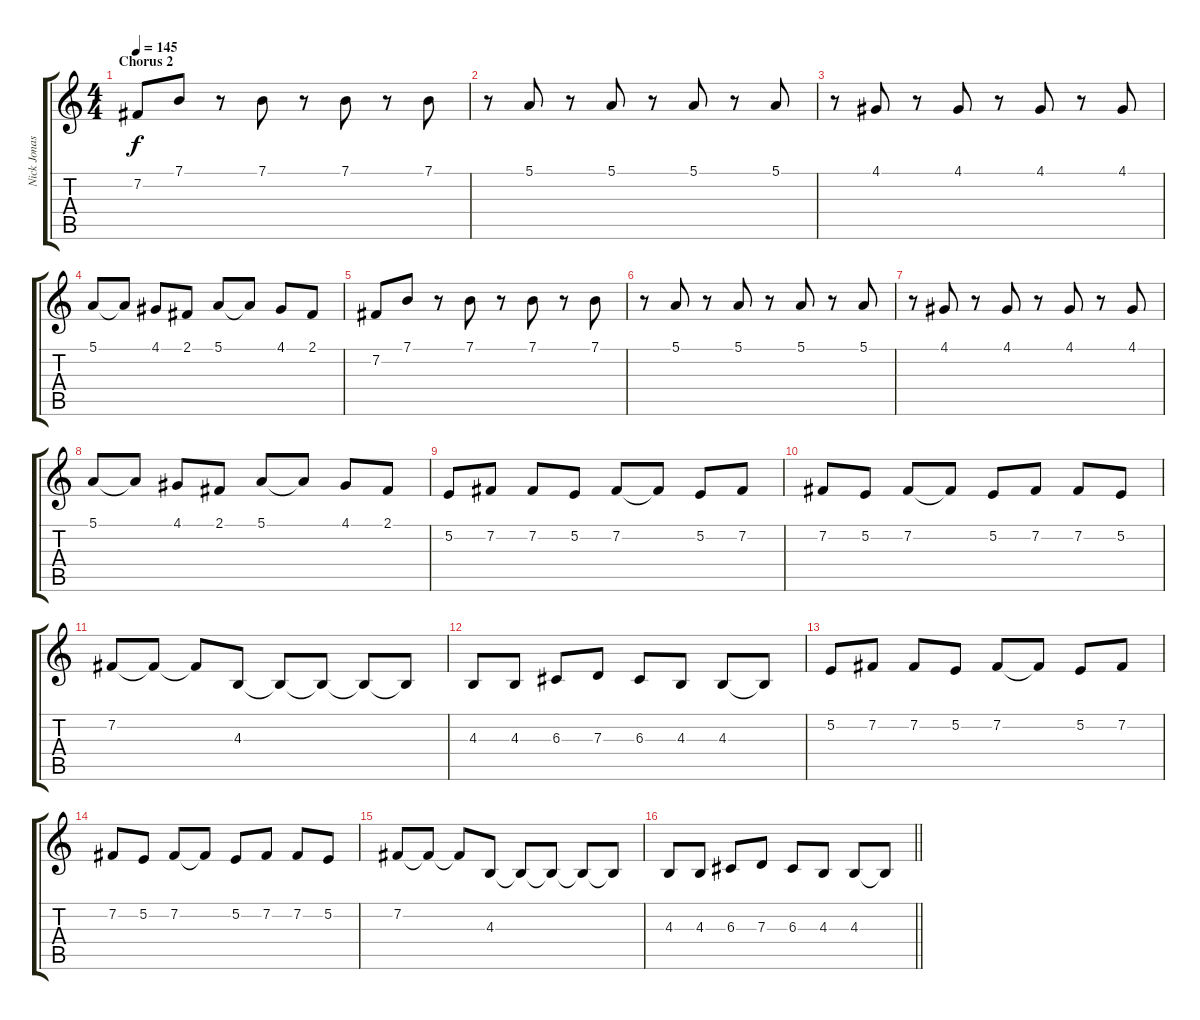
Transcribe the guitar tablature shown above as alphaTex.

\track ("Nick Jonas" "Nick Jonas") {instrument honkytonkpiano}
\staff {score tabs}
\tuning (E4 B3 G3 D3 A2 E2) {hide}
\ts (4 4)
\section ("" "Chorus 2")
\tempo 145
\clef g2
\ks c
7.2.8{dy f} 7.1.8 r.8 7.1.8 r.8 7.1.8 r.8 7.1.8 |
r.8 5.1.8 r.8 5.1.8 r.8 5.1.8 r.8 5.1.8 |
r.8 4.1.8 r.8 4.1.8 r.8 4.1.8 r.8 4.1.8 |
5.1.8 5.1{t}.8 4.1.8 2.1.8 5.1.8 5.1{t}.8 4.1.8 2.1.8 |
7.2.8 7.1.8 r.8 7.1.8 r.8 7.1.8 r.8 7.1.8 |
r.8 5.1.8 r.8 5.1.8 r.8 5.1.8 r.8 5.1.8 |
r.8 4.1.8 r.8 4.1.8 r.8 4.1.8 r.8 4.1.8 |
5.1.8 5.1{t}.8 4.1.8 2.1.8 5.1.8 5.1{t}.8 4.1.8 2.1.8 |
5.2.8 7.2.8 7.2.8 5.2.8 7.2.8 7.2{t}.8 5.2.8 7.2.8 |
7.2.8 5.2.8 7.2.8 7.2{t}.8 5.2.8 7.2.8 7.2.8 5.2.8 |
7.2.8 7.2{t}.8 7.2{t}.8 4.3.8 4.3{t}.8 4.3{t}.8 4.3{t}.8 4.3{t}.8 |
4.3.8 4.3.8 6.3.8 7.3.8 6.3.8 4.3.8 4.3.8 4.3{t}.8 |
5.2.8 7.2.8 7.2.8 5.2.8 7.2.8 7.2{t}.8 5.2.8 7.2.8 |
7.2.8 5.2.8 7.2.8 7.2{t}.8 5.2.8 7.2.8 7.2.8 5.2.8 |
7.2.8 7.2{t}.8 7.2{t}.8 4.3.8 4.3{t}.8 4.3{t}.8 4.3{t}.8 4.3{t}.8 |
\barLineRight lightlight
4.3.8 4.3.8 6.3.8 7.3.8 6.3.8 4.3.8 4.3.8 4.3{t}.8
